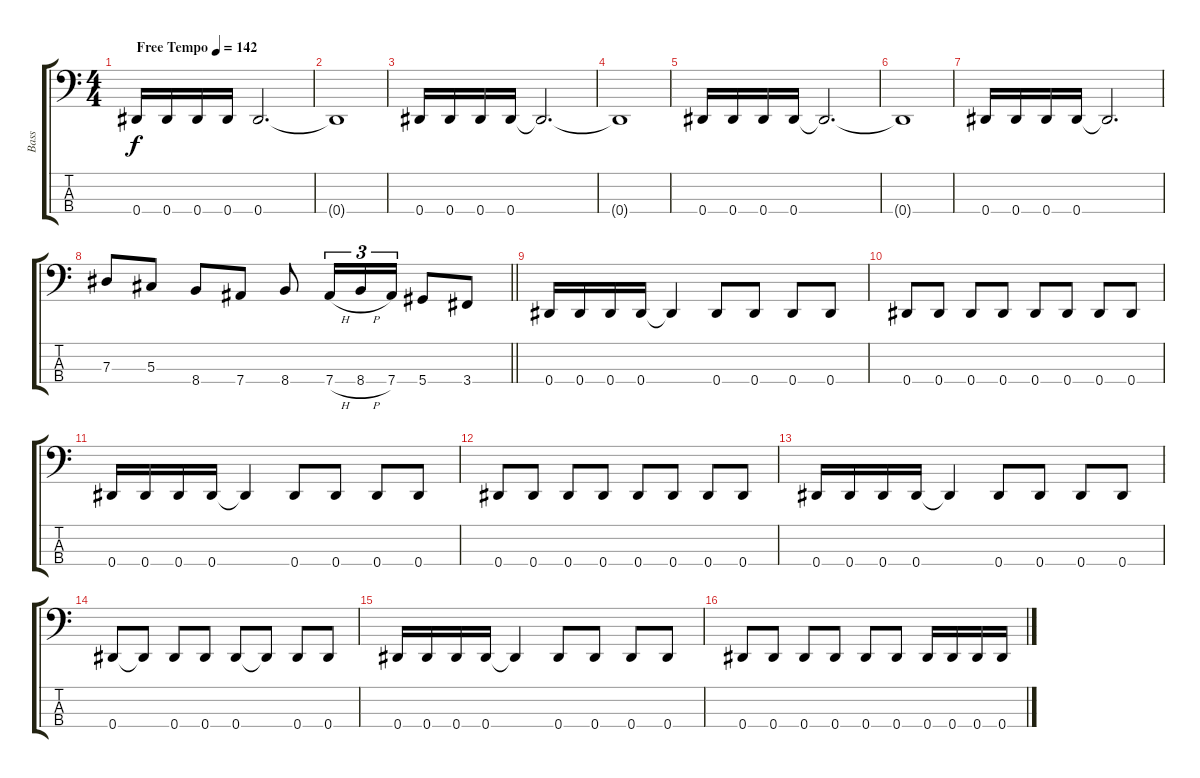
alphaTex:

\track ("Bass" "Bass") {instrument electricbassfinger}
\staff {score tabs}
\tuning (Gb2 Db2 Ab1 Eb1) {hide}
\ts (4 4)
\tempo (142 "Free Tempo")
\clef f4
\ks c
0.4.16{dy f instrument electricbassfinger} 0.4.16 0.4.16 0.4.16 0.4.2{d} |
0.4{t}.1 |
0.4.16 0.4.16 0.4.16 0.4.16 0.4{t}.2{d} |
0.4{t}.1 |
0.4.16 0.4.16 0.4.16 0.4.16 0.4{t}.2{d} |
0.4{t}.1 |
0.4.16 0.4.16 0.4.16 0.4.16 0.4{t}.2{d} |
\barLineRight lightlight
7.3.8 5.3.8 8.4.8 7.4.8 8.4.8 7.4{h}.16{tu (3 2)} 8.4{h}.16{tu (3 2)} 7.4.16{tu (3 2)} 5.4.8 3.4.8 |
0.4.16 0.4.16 0.4.16 0.4.16 0.4{t}.4 0.4.8 0.4.8 0.4.8 0.4.8 |
0.4.8 0.4.8 0.4.8 0.4.8 0.4.8 0.4.8 0.4.8 0.4.8 |
0.4.16 0.4.16 0.4.16 0.4.16 0.4{t}.4 0.4.8 0.4.8 0.4.8 0.4.8 |
0.4.8 0.4.8 0.4.8 0.4.8 0.4.8 0.4.8 0.4.8 0.4.8 |
0.4.16 0.4.16 0.4.16 0.4.16 0.4{t}.4 0.4.8 0.4.8 0.4.8 0.4.8 |
0.4.8 0.4{t}.8 0.4.8 0.4.8 0.4.8 0.4{t}.8 0.4.8 0.4.8 |
0.4.16 0.4.16 0.4.16 0.4.16 0.4{t}.4 0.4.8 0.4.8 0.4.8 0.4.8 |
0.4.8 0.4.8 0.4.8 0.4.8 0.4.8 0.4.8 0.4.16 0.4.16 0.4.16 0.4.16
